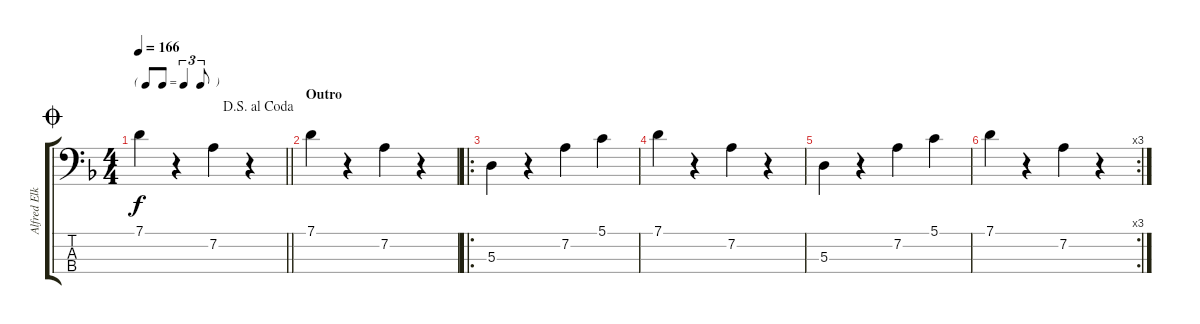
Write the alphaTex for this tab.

\track ("Alfred Elkins - Bass" "Alfred Elk") {instrument acousticbass}
\staff {score tabs}
\tuning (G2 D2 A1 E1) {hide}
\ts (4 4)
\tf triplet8th
\jump coda
\jump dalsegnoalcoda
\tempo 166
\clef f4
\barLineRight lightlight
\ks f
7.1.4{dy f} r.4 7.2.4 r.4 |
\section ("" "Outro")
7.1.4 r.4 7.2.4 r.4 |
\ro
5.3.4 r.4 7.2.4 5.1.4 |
7.1.4 r.4 7.2.4 r.4 |
5.3.4 r.4 7.2.4 5.1.4 |
\rc 3
7.1.4 r.4 7.2.4 r.4
